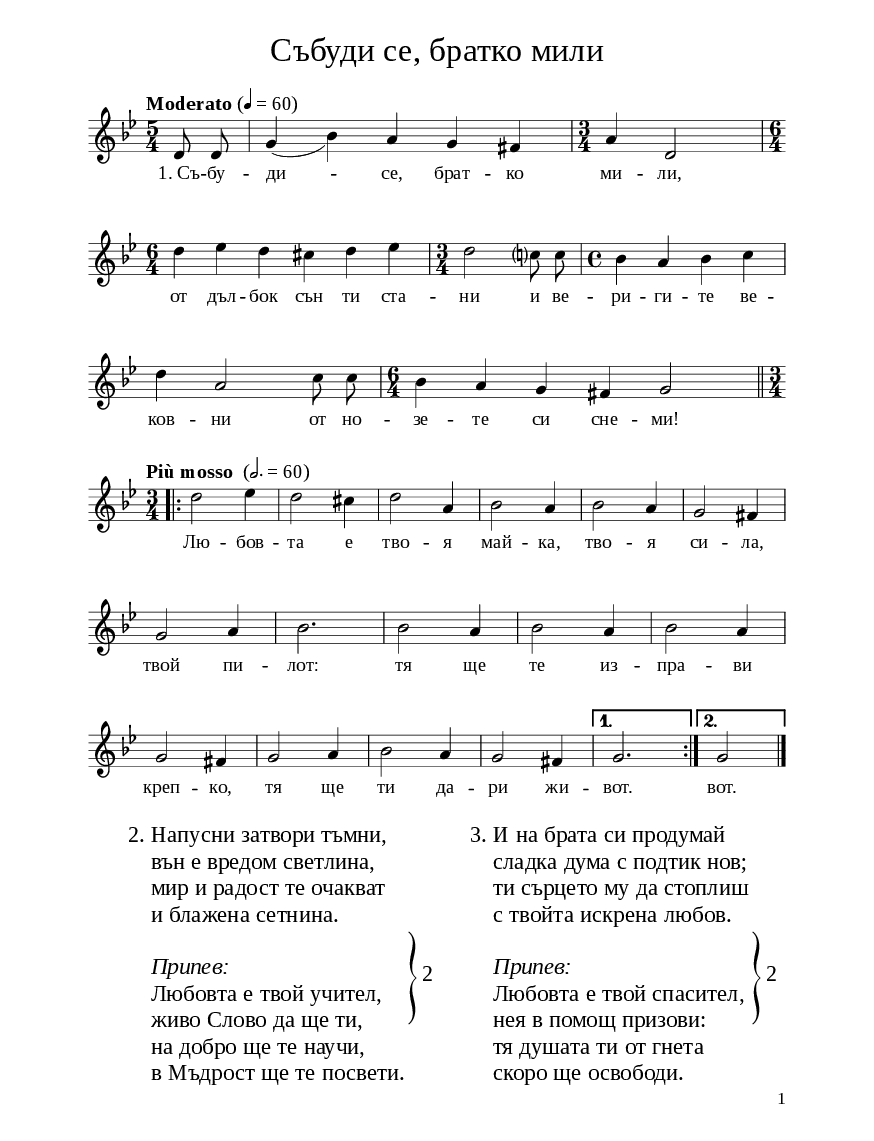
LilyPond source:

\version "2.24.4"

% include paper part and global functions
\include "include/globals.ily"

"rightBraces025" = \markup {
  \column {
    % repeat braces
    \translate #'(0 . -17.5 )
    \right-brace #45

  }
  \column {
    % repeat numbers


    \translate #'(0 . -17.9 )
    2

  }
}


\bookpart {
  \label #'ref025
  \tocItem \markup "Събуди се, братко мили"
  \include "include/bookpart-paper.ily"
  \score {
    \include "include/score-layout.ily"

    \new Voice \absolute {
      \clef treble
      \key g \minor
      \time 5/4
      \tempoFunc "Moderato" 4 "60"
      \autoBeamOff

      \partial 4
      d'8 d'8 | \slurDown g'4(bes'4) \slurNeutral a'4 g'4 fis'4 | \time 3/4 a'4 d'2 | \time 6/4 \break
      d''4 es''4 d''4 cis''4 d''4 es''4 | \time 3/4 d''2 c''?8 c''8 | \time 4/4 bes'4 a'4 bes'4 c''4 \break
      d''4 a'2 c''8 c''8 | \time 6/4 bes'4 a'4 g'4 fis'4 g'2 | \time 3/4 \break
      \repeat volta 2 {
        \bar ".|:-||"

        \tempoFunc "Più mosso " 2. "60"
        d''2 es''4 | d''2 cis''4| d''2  a'4 | bes'2 a'4 | bes'2 a'4 | g'2 fis'4 | \break
        g'2 a'4 | bes'2. | bes'2 a'4 | bes'2 a'4 | bes'2 a'4| \break
        g'2 fis'4 | g'2 a'4 | bes'2 a'4 | g'2 fis'4 |
      }
      \alternative {
        {
          g'2.|
        }   {
          g'2 \bar "|."
        }
      }

    }

    \addlyrics {
      "1. Съ" -- бу -- ди -- се, брат -- ко ми -- ли,
      от дъл -- бок сън ти ста -- ни и ве -- ри -- ги -- те ве --
      ков -- ни от но -- зе -- те си сне -- ми!
      Лю -- бов -- та е тво -- я май -- ка, тво -- я си -- ла,
      твой пи -- лот: тя ще те из -- пра -- ви
      креп -- ко, тя ще ти да -- ри жи -- вот. вот.
    }

    \header {
      title = \titleFunc #'ref_desc_3 "Събуди се, братко мили" "Săbudi se, bratko mili"
    }

    \midi{}

  } % score

  \markup \abs-fontsize #11 {
    \hspace #5
    \override #`(baseline-skip . ,bgCoupletBaselineSkip) % affects space between column lines
    \column {

      \line { 2.  Напусни затвори тъмни, }
      \line {   "   " вън е вредом светлина, }
      \line {   "   " мир и радост те очакват }
      \line {   "   " и блажена сетнина. }
      \line { " " }
      \line { "   " \italic {Припев: } }
      \line { "   "Любовта е твой учител, }
      \line {   "   " живо Слово да ще ти, }
      \line {   "   " на добро ще те научи, }
      \line {   "   " в Мъдрост ще те посвети. }

    }
    \"rightBraces025"

    \hspace #4
    \override #`(baseline-skip . ,bgCoupletBaselineSkip) % affects space between column lines
    \column {

      \line { 3. И на брата си продумай }
      \line {   "   " сладка дума с подтик нов; }
      \line {   "   " ти сърцето му да стоплиш }
      \line {   "   " с твойта искрена любов. }
      \line { " " }
      \line { "   " \italic {Припев: } }
      \line { "   "Любовта е твой спасител, }
      \line {   "   " нея в помощ призови: }
      \line {   "   " тя душата ти от гнета }
      \line {   "   " скоро ще освободи. }

    } %column
    \"rightBraces025"
  } % markup


} % bookpart
